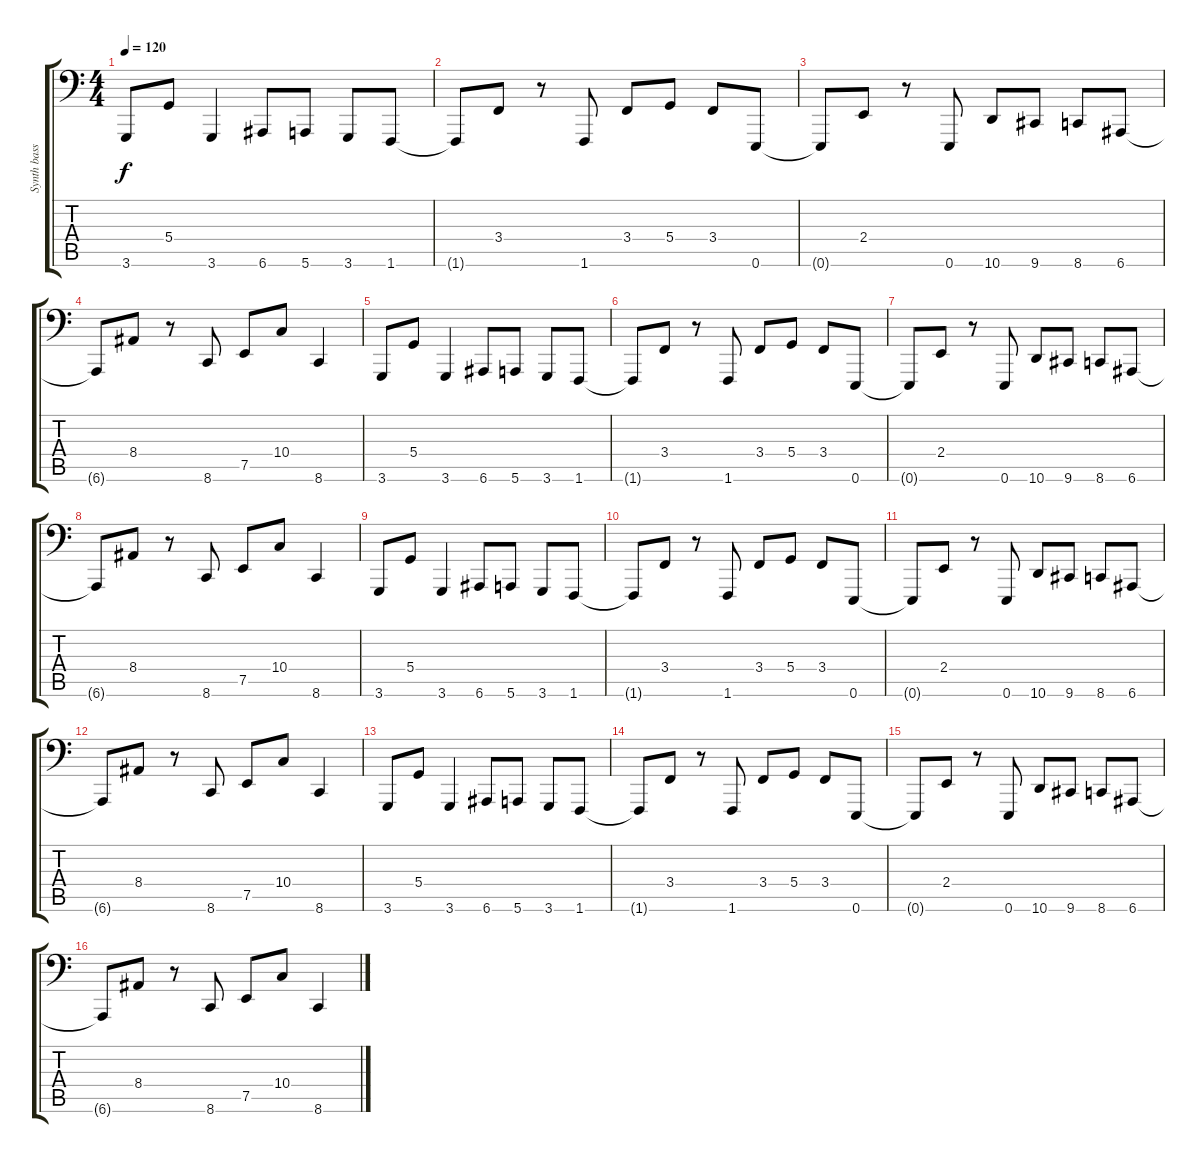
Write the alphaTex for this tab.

\track ("Synth bass" "Synth bass") {instrument lead2sawtooth}
\staff {score tabs}
\tuning (E3 B2 G2 D2 A1 E1) {hide}
\ts (4 4)
\tempo 120
\clef f4
\ks c
3.6.8{dy f} 5.4.8 3.6.4 6.6.8 5.6.8 3.6.8 1.6.8 |
1.6{t}.8 3.4.8 r.8 1.6.8 3.4.8 5.4.8 3.4.8 0.6.8 |
0.6{t}.8 2.4.8 r.8 0.6.8 10.6.8 9.6.8 8.6.8 6.6.8 |
6.6{t}.8 8.4.8 r.8 8.6.8 7.5.8 10.4.8 8.6.4 |
3.6.8 5.4.8 3.6.4 6.6.8 5.6.8 3.6.8 1.6.8 |
1.6{t}.8 3.4.8 r.8 1.6.8 3.4.8 5.4.8 3.4.8 0.6.8 |
0.6{t}.8 2.4.8 r.8 0.6.8 10.6.8 9.6.8 8.6.8 6.6.8 |
6.6{t}.8 8.4.8 r.8 8.6.8 7.5.8 10.4.8 8.6.4 |
3.6.8 5.4.8 3.6.4 6.6.8 5.6.8 3.6.8 1.6.8 |
1.6{t}.8 3.4.8 r.8 1.6.8 3.4.8 5.4.8 3.4.8 0.6.8 |
0.6{t}.8 2.4.8 r.8 0.6.8 10.6.8 9.6.8 8.6.8 6.6.8 |
6.6{t}.8 8.4.8 r.8 8.6.8 7.5.8 10.4.8 8.6.4 |
3.6.8 5.4.8 3.6.4 6.6.8 5.6.8 3.6.8 1.6.8 |
1.6{t}.8 3.4.8 r.8 1.6.8 3.4.8 5.4.8 3.4.8 0.6.8 |
0.6{t}.8 2.4.8 r.8 0.6.8 10.6.8 9.6.8 8.6.8 6.6.8 |
6.6{t}.8 8.4.8 r.8 8.6.8 7.5.8 10.4.8 8.6.4
